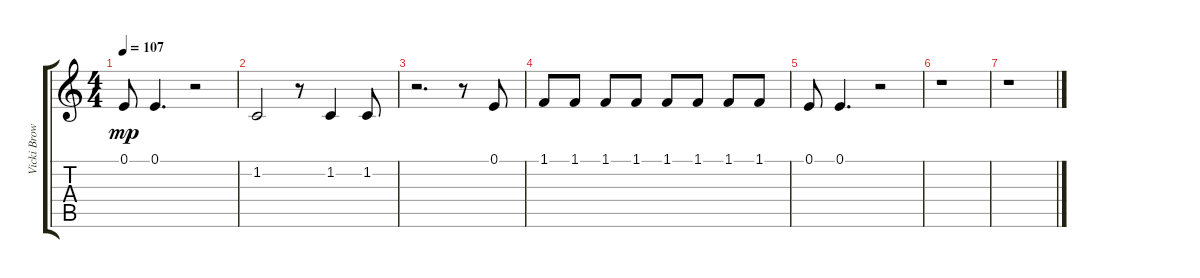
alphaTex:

\track ("Vicki Brown" "Vicki Brow") {instrument clarinet}
\staff {score tabs}
\tuning (E4 B3 G3 D3 A2 E2) {hide}
\ts (4 4)
\tempo 107
\clef g2
\ks c
0.1.8{dy mp} 0.1.4{d} r.2 |
1.2.2 r.8 1.2.4 1.2.8 |
r.2{d} r.8 0.1.8 |
1.1.8 1.1.8 1.1.8 1.1.8 1.1.8 1.1.8 1.1.8 1.1.8 |
0.1.8 0.1.4{d} r.2 |
r.1 |
r.1
